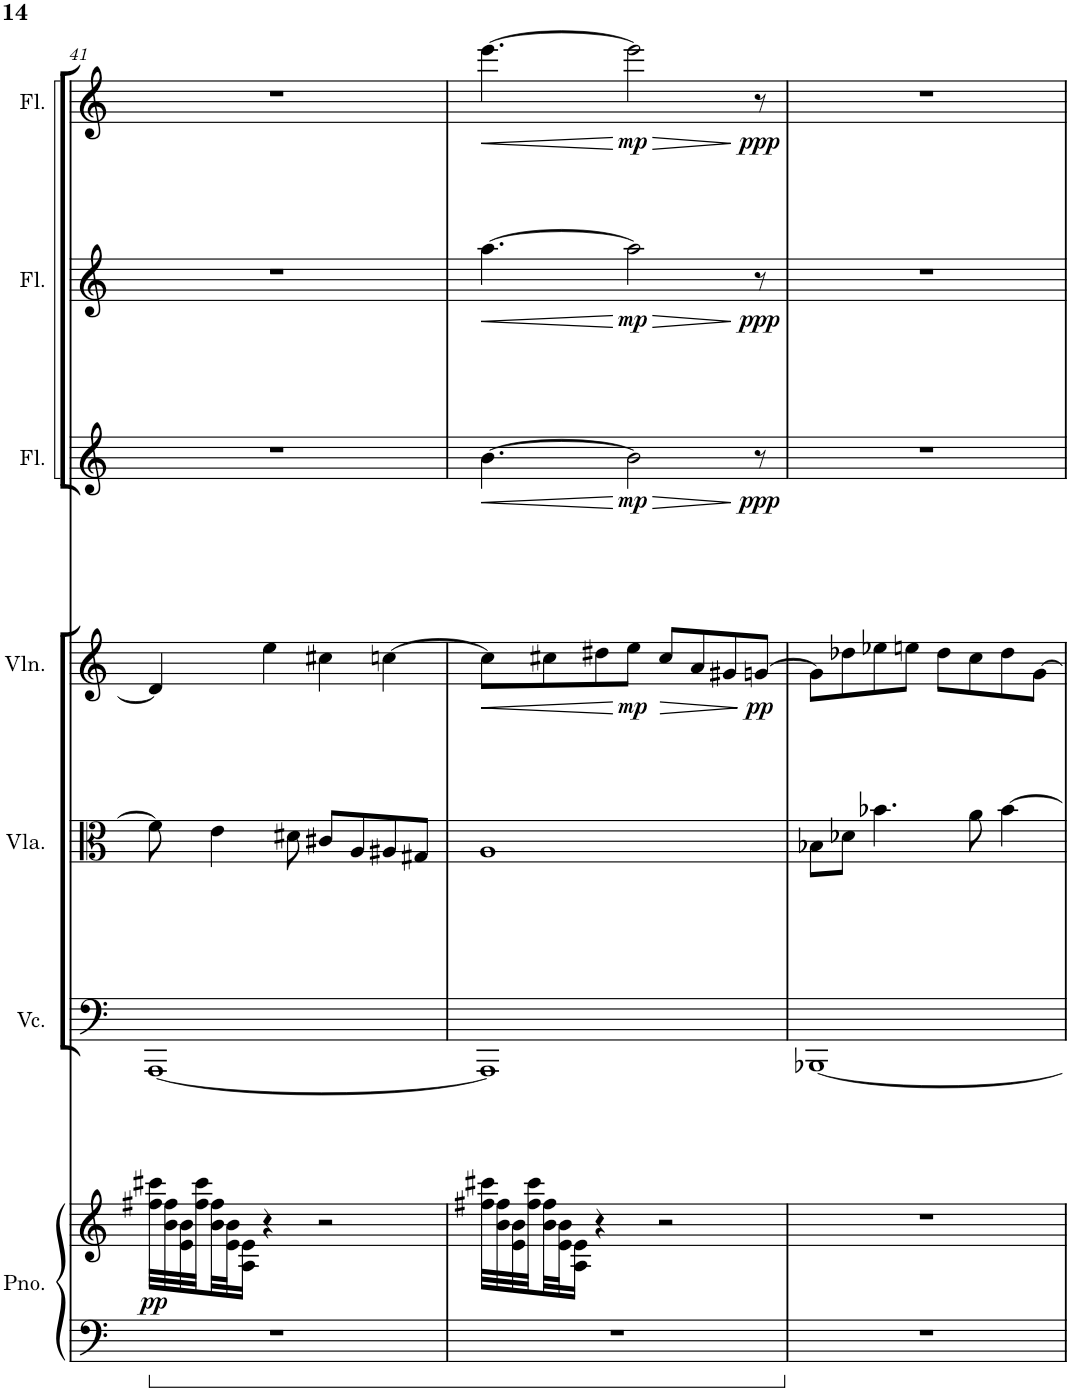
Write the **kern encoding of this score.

**kern	**kern	**dynam	**kern	**kern	**kern	**dynam	**kern	**dynam	**kern	**dynam	**kern	**dynam
*part7	*part7	*part7	*part6	*part5	*part4	*part4	*part3	*part3	*part2	*part2	*part1	*part1
*staff8	*staff7	*staff7/8	*staff6	*staff5	*staff4	*staff4	*staff3	*staff3	*staff2	*staff2	*staff1	*staff1
*I"Piano	*	*	*I"Violoncello	*I"Viola	*I"Violin	*	*I"Flute	*	*I"Flute	*	*I"Flute	*
*I'Pno.	*	*	*I'Vc.	*I'Vla.	*I'Vln.	*	*I'Fl.	*	*I'Fl.	*	*I'Fl.	*
!!LO:PB:g=z
*clefF4	*clefG2	*	*clefF4	*clefC3	*clefG2	*	*clefG2	*	*clefG2	*	*clefG2	*
*k[]	*k[]	*	*k[]	*k[]	*k[]	*	*k[]	*	*k[]	*	*k[]	*
*M4/4	*M4/4	*	*M4/4	*M4/4	*M4/4	*	*M4/4	*	*M4/4	*	*M4/4	*
=41	=41	=41	=41	=41	=41	=41	=41	=41	=41	=41	=41	=41
!	!	!LO:DY:b	!	!	!	!	!	!	!	!	!	!
1r	32ff#X\ 32ccc#X\LLL	pp	[1AAA	8f\]	4d/]	.	1r	.	1r	.	1r	.
.	32b\ 32ff#\	.	.	.	.	.	.	.	.	.	.	.
.	32e\ 32b\	.	.	.	.	.	.	.	.	.	.	.
.	32ff#\ 32ccc#\	.	.	.	.	.	.	.	.	.	.	.
.	32b\ 32ff#\	.	.	4e\	.	.	.	.	.	.	.	.
.	32e\ 32b\J	.	.	.	.	.	.	.	.	.	.	.
.	16A\ 16e\JJ	.	.	.	.	.	.	.	.	.	.	.
.	4r	.	.	.	4ee\	.	.	.	.	.	.	.
.	.	.	.	8d#X\	.	.	.	.	.	.	.	.
.	2r	.	.	8c#X/L	4cc#X\	.	.	.	.	.	.	.
.	.	.	.	8A/	.	.	.	.	.	.	.	.
.	.	.	.	8A#X/	[4ccn\	.	.	.	.	.	.	.
.	.	.	.	8G#X/J	.	.	.	.	.	.	.	.
=42	=42	=42	=42	=42	=42	=42	=42	=42	=42	=42	=42	=42
!	!	!	!	!	!	!LO:HP:b	!	!LO:HP:b	!	!LO:HP:b	!	!LO:HP:b
1r	32ff#X\ 32ccc#X\LLL	.	1AAA]	1A	8cc\L]	<	[4.b\	<	[4.aa\	<	[4.eee\	<
.	32b\ 32ff#\	.	.	.	.	.	.	.	.	.	.	.
.	32e\ 32b\	.	.	.	.	.	.	.	.	.	.	.
.	32ff#\ 32ccc#\	.	.	.	.	.	.	.	.	.	.	.
.	32b\ 32ff#\	.	.	.	8cc#X\	.	.	.	.	.	.	.
.	32e\ 32b\J	.	.	.	.	.	.	.	.	.	.	.
.	16A\ 16e\JJ	.	.	.	.	.	.	.	.	.	.	.
.	4r	.	.	.	8dd#X\	.	.	.	.	.	.	.
!	!	!	!	!	!	!LO:DY:b	!	!LO:DY:b	!	!LO:DY:b	!	!LO:DY:b
.	.	.	.	.	8ee\J	mp	2b\]	mp	2aa\]	mp	2eee\]	mp
.	2r	.	.	.	8cc#/L	.	.	.	.	.	.	.
.	.	.	.	.	8a/	.	.	.	.	.	.	.
.	.	.	.	.	8g#X/	.	.	.	.	.	.	.
!	!	!	!	!	!	!LO:DY:n=1:b	!	!LO:DY:n=1:b	!	!LO:DY:n=1:b	!	!LO:DY:n=1:b
.	.	.	.	.	[8gn/J	[ pp	8r	[ ppp	8r	[ ppp	8r	[ ppp
=43	=43	=43	=43	=43	=43	=43	=43	=43	=43	=43	=43	=43
1r	1r	.	[1BBB-X	8B-X\L	8g\L]	.	1r	.	1r	.	1r	.
.	.	.	.	8d-X\J	8dd-X\	.	.	.	.	.	.	.
.	.	.	.	4.b-X\	8ee-X\	.	.	.	.	.	.	.
.	.	.	.	.	8een\J	.	.	.	.	.	.	.
.	.	.	.	.	8dd-\L	.	.	.	.	.	.	.
.	.	.	.	8a\	8cc\	.	.	.	.	.	.	.
.	.	.	.	[4b-\	8dd-\	.	.	.	.	.	.	.
.	.	.	.	.	[8g\J	.	.	.	.	.	.	.
=	=	=	=	=	=	=	=	=	=	=	=	=
*-	*-	*-	*-	*-	*-	*-	*-	*-	*-	*-	*-	*-
